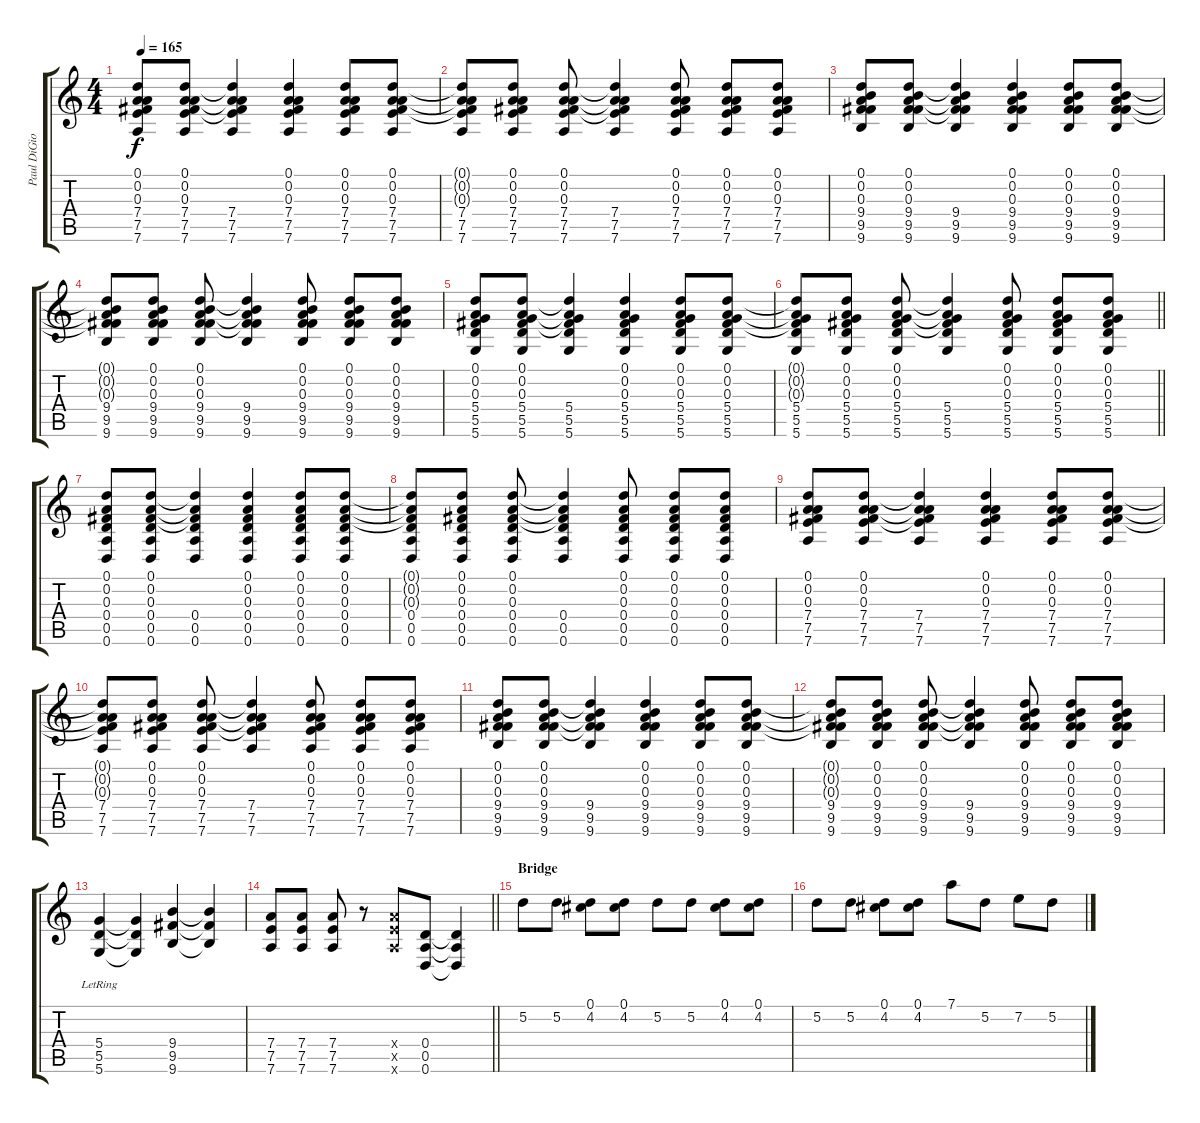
\track ("Paul DiGiovanni (Lead Guitar)" "Paul DiGio") {instrument overdrivenguitar}
\staff {score tabs}
\tuning (D4 A3 Gb3 D3 A2 D2) {hide}
\ts (4 4)
\tempo 165
\clef g2
\ks c
(0.1 0.2 0.3 7.4 7.5 7.6).8{dy f} (0.1 0.2 0.3 7.4 7.5 7.6).8 (0.1{t} 0.2{t} 0.3{t} 7.4 7.5 7.6).4 (0.1 0.2 0.3 7.4 7.5 7.6).4 (0.1 0.2 0.3 7.4 7.5 7.6).8 (0.1 0.2 0.3 7.4 7.5 7.6).8 |
(0.1{t} 0.2{t} 0.3{t} 7.4 7.5 7.6).8 (0.1 0.2 0.3 7.4 7.5 7.6).8 (0.1 0.2 0.3 7.4 7.5 7.6).8 (0.1{t} 0.2{t} 0.3{t} 7.4 7.5 7.6).4 (0.1 0.2 0.3 7.4 7.5 7.6).8 (0.1 0.2 0.3 7.4 7.5 7.6).8 (0.1 0.2 0.3 7.4 7.5 7.6).8 |
(0.1 0.2 0.3 9.4 9.5 9.6).8 (0.1 0.2 0.3 9.4 9.5 9.6).8 (0.1{t} 0.2{t} 0.3{t} 9.4 9.5 9.6).4 (0.1 0.2 0.3 9.4 9.5 9.6).4 (0.1 0.2 0.3 9.4 9.5 9.6).8 (0.1 0.2 0.3 9.4 9.5 9.6).8 |
(0.1{t} 0.2{t} 0.3{t} 9.4 9.5 9.6).8 (0.1 0.2 0.3 9.4 9.5 9.6).8 (0.1 0.2 0.3 9.4 9.5 9.6).8 (0.1{t} 0.2{t} 0.3{t} 9.4 9.5 9.6).4 (0.1 0.2 0.3 9.4 9.5 9.6).8 (0.1 0.2 0.3 9.4 9.5 9.6).8 (0.1 0.2 0.3 9.4 9.5 9.6).8 |
(0.1 0.2 0.3 5.4 5.5 5.6).8 (0.1 0.2 0.3 5.4 5.5 5.6).8 (0.1{t} 0.2{t} 0.3{t} 5.4 5.5 5.6).4 (0.1 0.2 0.3 5.4 5.5 5.6).4 (0.1 0.2 0.3 5.4 5.5 5.6).8 (0.1 0.2 0.3 5.4 5.5 5.6).8 |
\barLineRight lightlight
(0.1{t} 0.2{t} 0.3{t} 5.4 5.5 5.6).8 (0.1 0.2 0.3 5.4 5.5 5.6).8 (0.1 0.2 0.3 5.4 5.5 5.6).8 (0.1{t} 0.2{t} 0.3{t} 5.4 5.5 5.6).4 (0.1 0.2 0.3 5.4 5.5 5.6).8 (0.1 0.2 0.3 5.4 5.5 5.6).8 (0.1 0.2 0.3 5.4 5.5 5.6).8 |
(0.1 0.2 0.3 0.4 0.5 0.6).8 (0.1 0.2 0.3 0.4 0.5 0.6).8 (0.1{t} 0.2{t} 0.3{t} 0.4 0.5 0.6).4 (0.1 0.2 0.3 0.4 0.5 0.6).4 (0.1 0.2 0.3 0.4 0.5 0.6).8 (0.1 0.2 0.3 0.4 0.5 0.6).8 |
(0.1{t} 0.2{t} 0.3{t} 0.4 0.5 0.6).8 (0.1 0.2 0.3 0.4 0.5 0.6).8 (0.1 0.2 0.3 0.4 0.5 0.6).8 (0.1{t} 0.2{t} 0.3{t} 0.4 0.5 0.6).4 (0.1 0.2 0.3 0.4 0.5 0.6).8 (0.1 0.2 0.3 0.4 0.5 0.6).8 (0.1 0.2 0.3 0.4 0.5 0.6).8 |
(0.1 0.2 0.3 7.4 7.5 7.6).8 (0.1 0.2 0.3 7.4 7.5 7.6).8 (0.1{t} 0.2{t} 0.3{t} 7.4 7.5 7.6).4 (0.1 0.2 0.3 7.4 7.5 7.6).4 (0.1 0.2 0.3 7.4 7.5 7.6).8 (0.1 0.2 0.3 7.4 7.5 7.6).8 |
(0.1{t} 0.2{t} 0.3{t} 7.4 7.5 7.6).8 (0.1 0.2 0.3 7.4 7.5 7.6).8 (0.1 0.2 0.3 7.4 7.5 7.6).8 (0.1{t} 0.2{t} 0.3{t} 7.4 7.5 7.6).4 (0.1 0.2 0.3 7.4 7.5 7.6).8 (0.1 0.2 0.3 7.4 7.5 7.6).8 (0.1 0.2 0.3 7.4 7.5 7.6).8 |
(0.1 0.2 0.3 9.4 9.5 9.6).8 (0.1 0.2 0.3 9.4 9.5 9.6).8 (0.1{t} 0.2{t} 0.3{t} 9.4 9.5 9.6).4 (0.1 0.2 0.3 9.4 9.5 9.6).4 (0.1 0.2 0.3 9.4 9.5 9.6).8 (0.1 0.2 0.3 9.4 9.5 9.6).8 |
(0.1{t} 0.2{t} 0.3{t} 9.4 9.5 9.6).8 (0.1 0.2 0.3 9.4 9.5 9.6).8 (0.1 0.2 0.3 9.4 9.5 9.6).8 (0.1{t} 0.2{t} 0.3{t} 9.4 9.5 9.6).4 (0.1 0.2 0.3 9.4 9.5 9.6).8 (0.1 0.2 0.3 9.4 9.5 9.6).8 (0.1 0.2 0.3 9.4 9.5 9.6).8 |
(5.4{lr} 5.5{lr} 5.6{lr}).4 (5.4{t} 5.5{t} 5.6{t}).4 (9.4 9.5 9.6).4 (9.4{t} 9.5{t} 9.6{t}).4 |
\barLineRight lightlight
(7.4 7.5 7.6).8 (7.4 7.5 7.6).8 (7.4 7.5 7.6).8 r.8 (7.4{x} 7.5{x} 7.6{x}).8 (0.4 0.5 0.6).8 (0.4{t} 0.5{t} 0.6{t}).4 |
\section ("" "Bridge")
5.2.8 5.2.8 (0.1 4.2).8 (0.1 4.2).8 5.2.8 5.2.8 (0.1 4.2).8 (0.1 4.2).8 |
5.2.8 5.2.8 (0.1 4.2).8 (0.1 4.2).8 7.1.8 5.2.8 7.2.8 5.2.8
